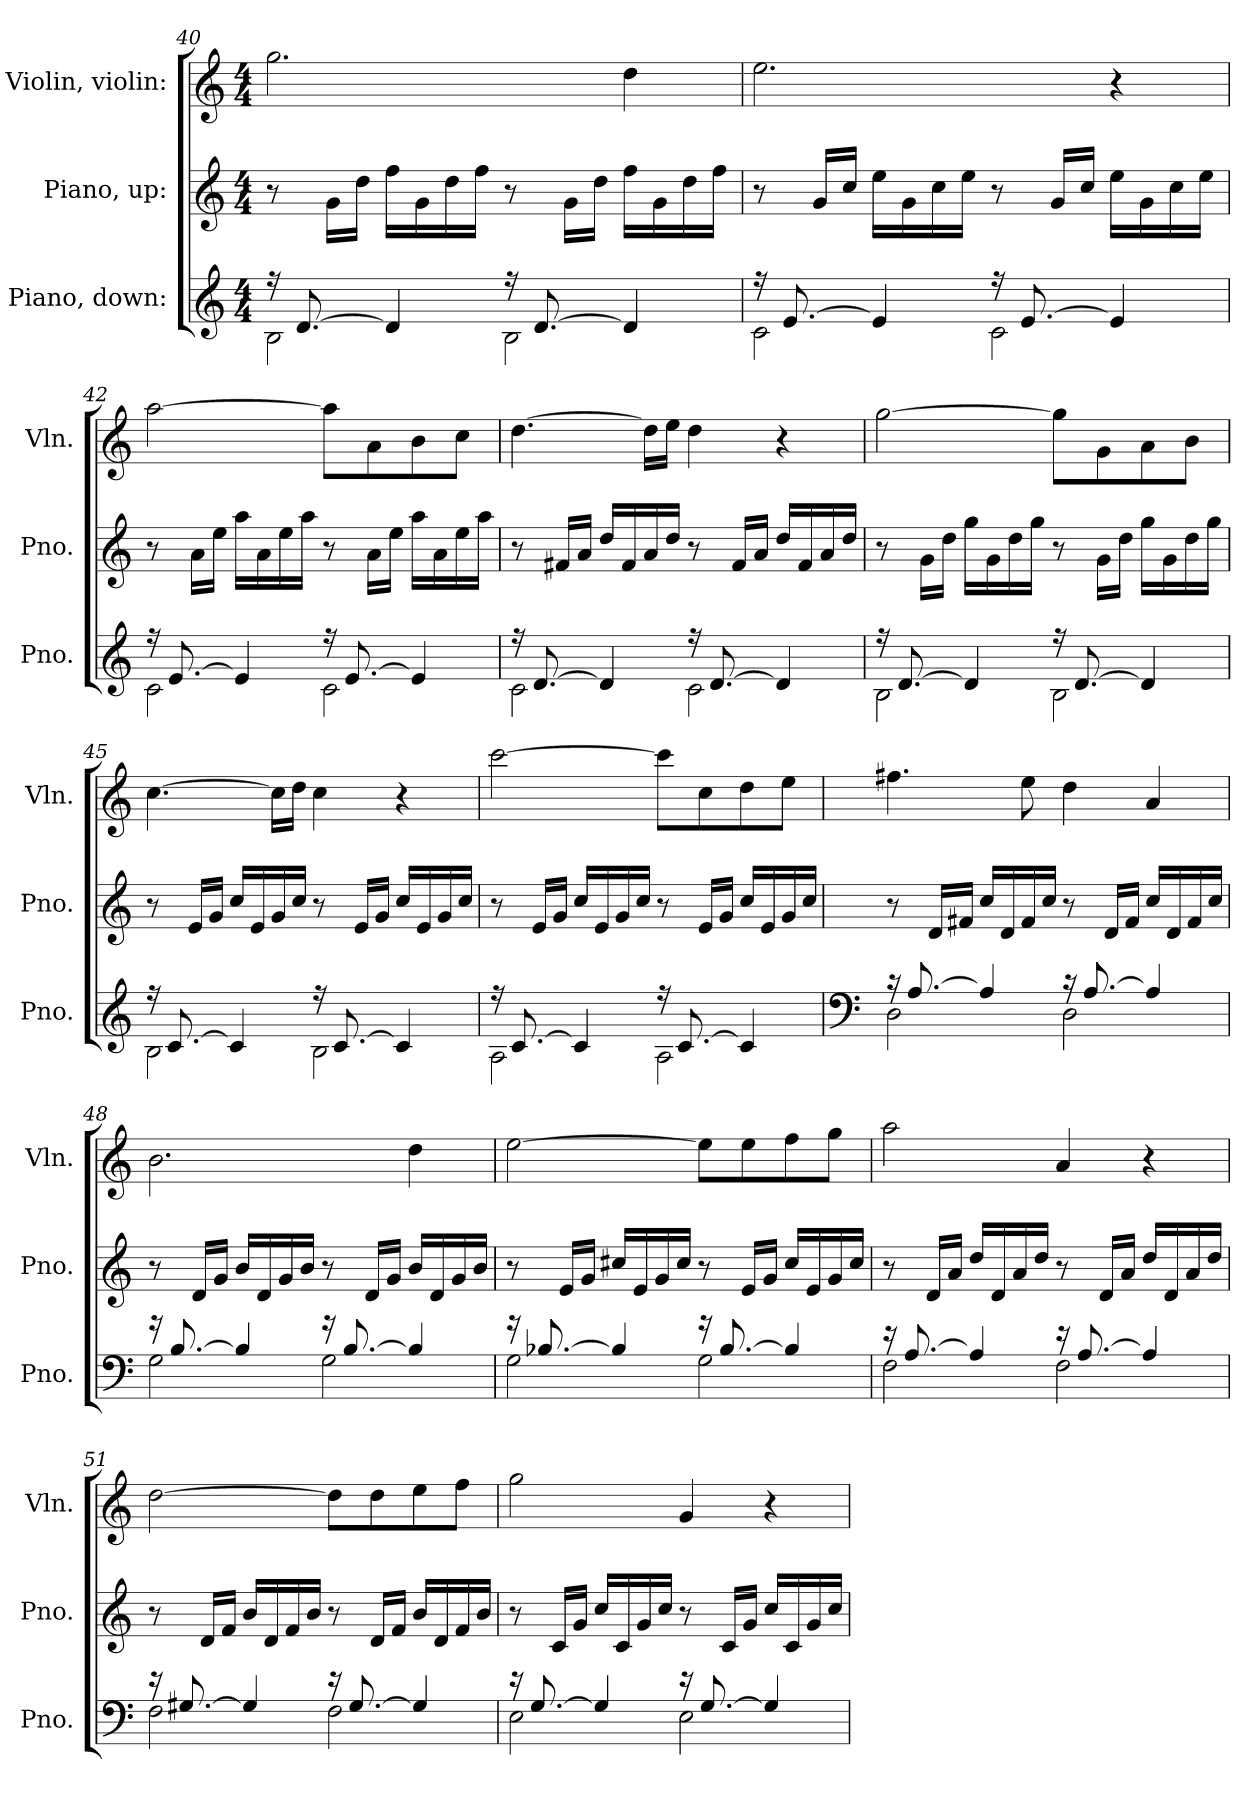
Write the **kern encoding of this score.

**kern	**kern	**kern
*part3	*part2	*part1
*staff3	*staff2	*staff1
*I"Piano, down:	*I"Piano, up:	*I"Violin, violin:
*I'Pno.	*I'Pno.	*I'Vln.
*clefG2	*clefG2	*clefG2
*k[]	*k[]	*k[]
*M4/4	*M4/4	*M4/4
=40	=40	=40
*^	*	*
16r	2B\	8r	2.gg\
[8.d/	.	.	.
.	.	16g\LL	.
.	.	16dd\JJ	.
4d/]	.	16ff\LL	.
.	.	16g\	.
.	.	16dd\	.
.	.	16ff\JJ	.
16r	2B\	8r	.
[8.d/	.	.	.
.	.	16g\LL	.
.	.	16dd\JJ	.
4d/]	.	16ff\LL	4dd\
.	.	16g\	.
.	.	16dd\	.
.	.	16ff\JJ	.
!!LO:PB:g=z
=41	=41	=41	=41
16r	2c\	8r	2.ee\
[8.e/	.	.	.
.	.	16g/LL	.
.	.	16cc/JJ	.
4e/]	.	16ee\LL	.
.	.	16g\	.
.	.	16cc\	.
.	.	16ee\JJ	.
16r	2c\	8r	.
[8.e/	.	.	.
.	.	16g/LL	.
.	.	16cc/JJ	.
4e/]	.	16ee\LL	4r
.	.	16g\	.
.	.	16cc\	.
.	.	16ee\JJ	.
=42	=42	=42	=42
16r	2c\	8r	[2aa\
[8.e/	.	.	.
.	.	16a\LL	.
.	.	16ee\JJ	.
4e/]	.	16aa\LL	.
.	.	16a\	.
.	.	16ee\	.
.	.	16aa\JJ	.
16r	2c\	8r	8aa\L]
[8.e/	.	.	.
.	.	16a\LL	8a\
.	.	16ee\JJ	.
4e/]	.	16aa\LL	8b\
.	.	16a\	.
.	.	16ee\	8cc\J
.	.	16aa\JJ	.
!!LO:LB:g=z
=43	=43	=43	=43
16r	2c\	8r	[4.dd\
[8.d/	.	.	.
.	.	16f#X/LL	.
.	.	16a/JJ	.
4d/]	.	16dd/LL	.
.	.	16f#/	.
.	.	16a/	16dd\LL]
.	.	16dd/JJ	16ee\JJ
16r	2c\	8r	4dd\
[8.d/	.	.	.
.	.	16f#/LL	.
.	.	16a/JJ	.
4d/]	.	16dd/LL	4r
.	.	16f#/	.
.	.	16a/	.
.	.	16dd/JJ	.
=44	=44	=44	=44
16r	2B\	8r	[2gg\
[8.d/	.	.	.
.	.	16g\LL	.
.	.	16dd\JJ	.
4d/]	.	16gg\LL	.
.	.	16g\	.
.	.	16dd\	.
.	.	16gg\JJ	.
16r	2B\	8r	8gg\L]
[8.d/	.	.	.
.	.	16g\LL	8g\
.	.	16dd\JJ	.
4d/]	.	16gg\LL	8a\
.	.	16g\	.
.	.	16dd\	8b\J
.	.	16gg\JJ	.
!!LO:LB:g=z
=45	=45	=45	=45
16r	2B\	8r	[4.cc\
[8.c/	.	.	.
.	.	16e/LL	.
.	.	16g/JJ	.
4c/]	.	16cc/LL	.
.	.	16e/	.
.	.	16g/	16cc\LL]
.	.	16cc/JJ	16dd\JJ
16r	2B\	8r	4cc\
[8.c/	.	.	.
.	.	16e/LL	.
.	.	16g/JJ	.
4c/]	.	16cc/LL	4r
.	.	16e/	.
.	.	16g/	.
.	.	16cc/JJ	.
=46	=46	=46	=46
16r	2A\	8r	[2ccc\
[8.c/	.	.	.
.	.	16e/LL	.
.	.	16g/JJ	.
4c/]	.	16cc/LL	.
.	.	16e/	.
.	.	16g/	.
.	.	16cc/JJ	.
16r	2A\	8r	8ccc\L]
[8.c/	.	.	.
.	.	16e/LL	8cc\
.	.	16g/JJ	.
4c/]	.	16cc/LL	8dd\
.	.	16e/	.
.	.	16g/	8ee\J
.	.	16cc/JJ	.
!!LO:LB:g=z
=47	=47	=47	=47
*clefF4	*	*	*
16r	2D\	8r	4.ff#X\
[8.A/	.	.	.
.	.	16d/LL	.
.	.	16f#X/JJ	.
4A/]	.	16cc/LL	.
.	.	16d/	.
.	.	16f#/	8ee\
.	.	16cc/JJ	.
16r	2D\	8r	4dd\
[8.A/	.	.	.
.	.	16d/LL	.
.	.	16f#/JJ	.
4A/]	.	16cc/LL	4a/
.	.	16d/	.
.	.	16f#/	.
.	.	16cc/JJ	.
=48	=48	=48	=48
16r	2G\	8r	2.b\
[8.B/	.	.	.
.	.	16d/LL	.
.	.	16g/JJ	.
4B/]	.	16b/LL	.
.	.	16d/	.
.	.	16g/	.
.	.	16b/JJ	.
16r	2G\	8r	.
[8.B/	.	.	.
.	.	16d/LL	.
.	.	16g/JJ	.
4B/]	.	16b/LL	4dd\
.	.	16d/	.
.	.	16g/	.
.	.	16b/JJ	.
!!LO:PB:g=z
=49	=49	=49	=49
16r	2G\	8r	[2ee\
[8.B-X/	.	.	.
.	.	16e/LL	.
.	.	16g/JJ	.
4B-/]	.	16cc#X/LL	.
.	.	16e/	.
.	.	16g/	.
.	.	16cc#/JJ	.
16r	2G\	8r	8ee\L]
[8.B-/	.	.	.
.	.	16e/LL	8ee\
.	.	16g/JJ	.
4B-/]	.	16cc#/LL	8ff\
.	.	16e/	.
.	.	16g/	8gg\J
.	.	16cc#/JJ	.
=50	=50	=50	=50
16r	2F\	8r	2aa\
[8.A/	.	.	.
.	.	16d/LL	.
.	.	16a/JJ	.
4A/]	.	16dd/LL	.
.	.	16d/	.
.	.	16a/	.
.	.	16dd/JJ	.
16r	2F\	8r	4a/
[8.A/	.	.	.
.	.	16d/LL	.
.	.	16a/JJ	.
4A/]	.	16dd/LL	4r
.	.	16d/	.
.	.	16a/	.
.	.	16dd/JJ	.
!!LO:LB:g=z
=51	=51	=51	=51
16r	2F\	8r	[2dd\
[8.G#X/	.	.	.
.	.	16d/LL	.
.	.	16f/JJ	.
4G#/]	.	16b/LL	.
.	.	16d/	.
.	.	16f/	.
.	.	16b/JJ	.
16r	2F\	8r	8dd\L]
[8.G#/	.	.	.
.	.	16d/LL	8dd\
.	.	16f/JJ	.
4G#/]	.	16b/LL	8ee\
.	.	16d/	.
.	.	16f/	8ff\J
.	.	16b/JJ	.
=52	=52	=52	=52
16r	2E\	8r	2gg\
[8.G/	.	.	.
.	.	16c/LL	.
.	.	16g/JJ	.
4G/]	.	16cc/LL	.
.	.	16c/	.
.	.	16g/	.
.	.	16cc/JJ	.
16r	2E\	8r	4g/
[8.G/	.	.	.
.	.	16c/LL	.
.	.	16g/JJ	.
4G/]	.	16cc/LL	4r
.	.	16c/	.
.	.	16g/	.
.	.	16cc/JJ	.
*v	*v	*	*
=	=	=
*-	*-	*-
